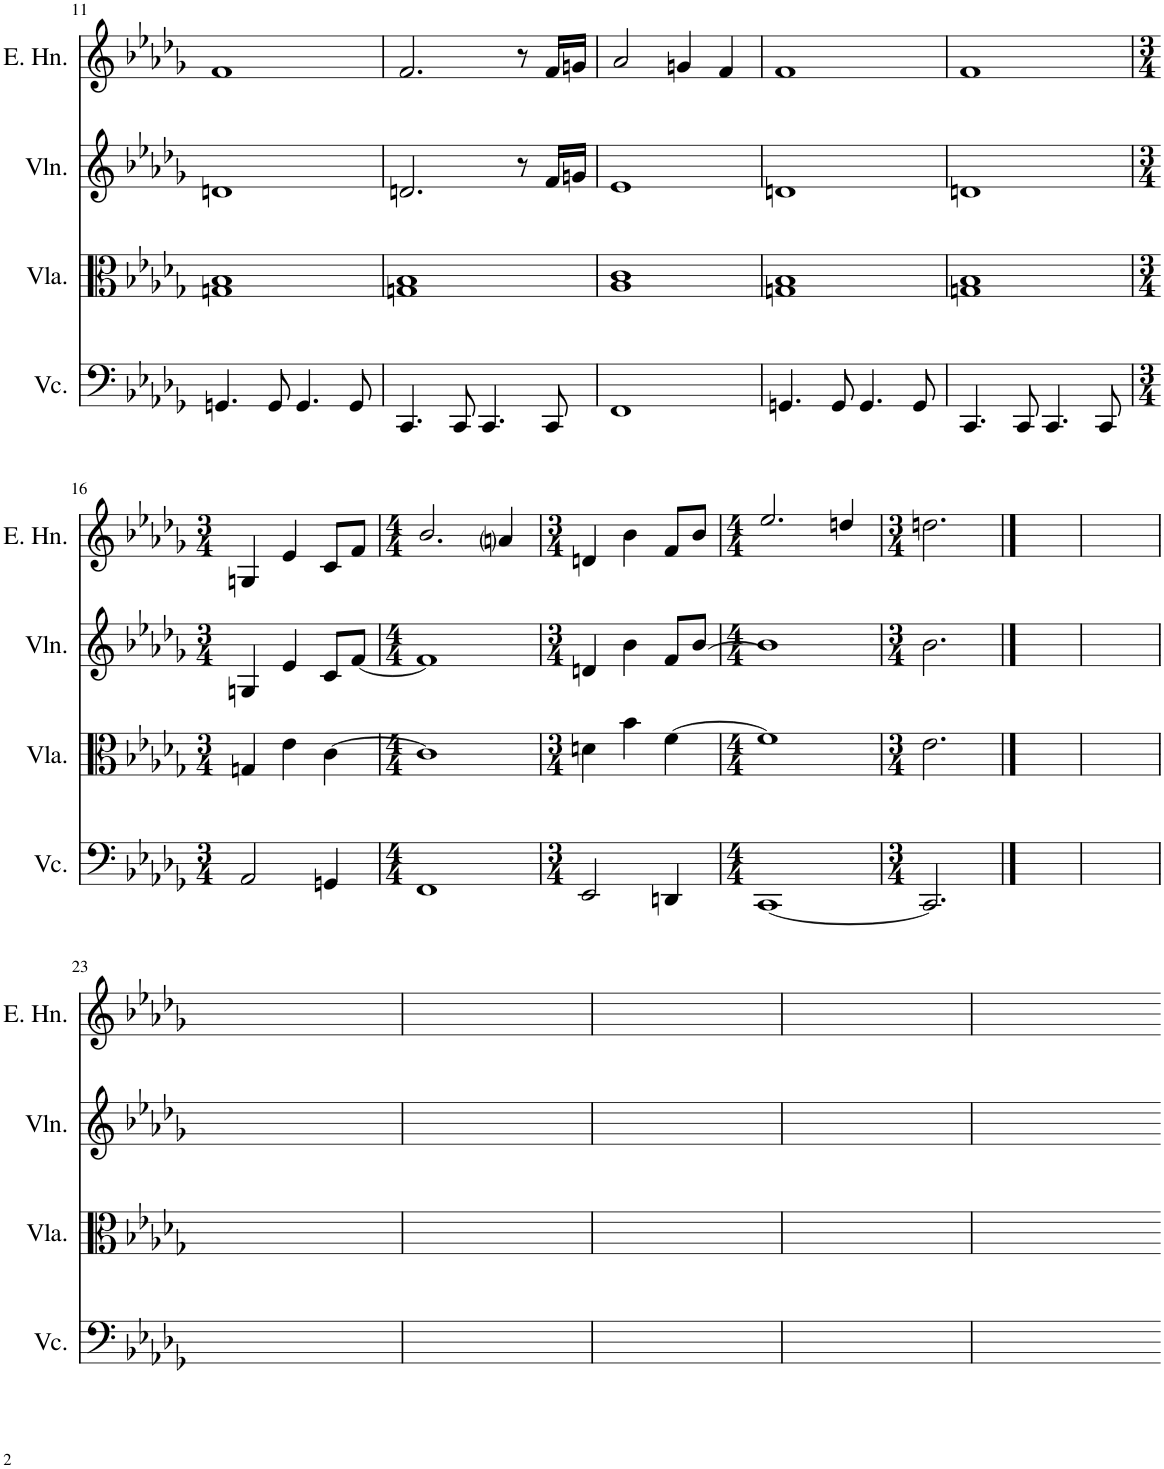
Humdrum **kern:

**kern	**kern	**kern	**kern
*part4	*part3	*part2	*part1
*staff4	*staff3	*staff2	*staff1
*I"Violoncello	*I"Viola	*I"Violin	*I"English Horn
*I'Vc.	*I'Vla.	*I'Vln.	*I'E. Hn.
!!LO:PB:g=z
*clefF4	*clefC3	*clefG2	*clefG2
*	*	*	*Trd4c7
*k[b-e-a-d-g-]	*k[b-e-a-d-g-]	*k[b-e-a-d-g-]	*k[b-e-a-d-g-]
*M4/4	*M4/4	*M4/4	*M4/4
=11	=11	=11	=11
4.GGn/	1Gn 1B-	1dn	1f
8GG/	.	.	.
4.GG/	.	.	.
8GG/	.	.	.
=12	=12	=12	=12
4.CC/	1Gn 1B-	2.dn/	2.f/
8CC/	.	.	.
4.CC/	.	.	.
.	.	8r	8r
8CC/	.	16f/LL	16f/LL
.	.	16gn/JJ	16gn/JJ
=13	=13	=13	=13
*	*	*	*^
1FF	1A- 1c	1e-	1ryy	2a-/
.	.	.	.	4gn/
.	.	.	.	4f/
*	*	*	*v	*v
=14	=14	=14	=14
4.GGn/	1Gn 1B-	1dn	1f
8GG/	.	.	.
4.GG/	.	.	.
8GG/	.	.	.
=15	=15	=15	=15
4.CC/	1Gn 1B-	1dn	1f
8CC/	.	.	.
4.CC/	.	.	.
8CC/	.	.	.
!!LO:LB:g=z
=16	=16	=16	=16
*M3/4	*M3/4	*M3/4	*M3/4
2AA-/	4Gn/	4Gn/	4Gn/
.	4e-\	4e-/	4e-/
4GGn/	[4c\	8c/L	8c/L
.	.	[8f/J	8f/J
=17	=17	=17	=17
*M4/4	*M4/4	*M4/4	*M4/4
*	*	*	*^
1FF	1c]	1f]	1ryy	2.b-/
.	.	.	.	4ani/
*	*	*	*v	*v
=18	=18	=18	=18
*M3/4	*M3/4	*M3/4	*M3/4
2EE-/	4dn\	4dn/	4dn/
.	4b-\	4b-\	4b-\
4DDn/	[4f\	8f/L	8f/L
.	.	[8b-/J	8b-/J
=19	=19	=19	=19
*M4/4	*M4/4	*M4/4	*M4/4
*	*	*	*^
[1CC	1f]	1b-]	1ryy	2.ee-/
.	.	.	.	4ddn/
*	*	*	*v	*v
=20	=20	=20	=20
*M3/4	*M3/4	*M3/4	*M3/4
2.CC/]	2.e-\	2.b-\	2.ddn\
==21	==21	==21	==21
2.ryy	2.ryy	2.ryy	2.ryy
=22	=22	=22	=22
2.ryy	2.ryy	2.ryy	2.ryy
!!LO:LB:g=z
=23	=23	=23	=23
2.ryy	2.ryy	2.ryy	2.ryy
=24	=24	=24	=24
2.ryy	2.ryy	2.ryy	2.ryy
=25	=25	=25	=25
2.ryy	2.ryy	2.ryy	2.ryy
=26	=26	=26	=26
2.ryy	2.ryy	2.ryy	2.ryy
=27	=27	=27	=27
2.ryy	2.ryy	2.ryy	2.ryy
=-	=-	=-	=-
*-	*-	*-	*-
